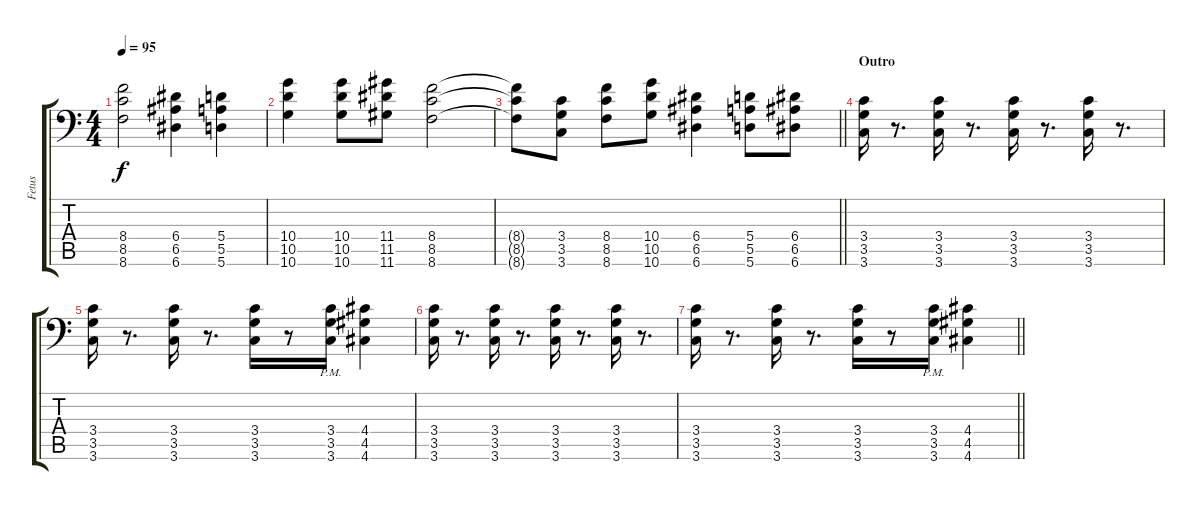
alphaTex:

\track ("Fetus" "Fetus") {instrument overdrivenguitar}
\staff {score tabs}
\tuning (B3 Gb3 D3 A2 E2 A1) {hide}
\ts (4 4)
\tempo 95
\clef f4
\ks c
(8.4{t} 8.5{t} 8.6{t}).2{dy f} (6.4 6.5 6.6).4 (5.4 5.5 5.6).4 |
(10.4 10.5 10.6).4 (10.4 10.5 10.6).8 (11.4 11.5 11.6).8 (8.4 8.5 8.6).2 |
\barLineRight lightlight
(8.4{t} 8.5{t} 8.6{t}).8 (3.4 3.5 3.6).8 (8.4 8.5 8.6).8 (10.4 10.5 10.6).8 (6.4 6.5 6.6).4 (5.4 5.5 5.6).8 (6.4 6.5 6.6).8 |
\section ("" "Outro")
(3.4 3.5 3.6).16 r.8{d} (3.4 3.5 3.6).16 r.8{d} (3.4 3.5 3.6).16 r.8{d} (3.4 3.5 3.6).16 r.8{d} |
(3.4 3.5 3.6).16 r.8{d} (3.4 3.5 3.6).16 r.8{d} (3.4 3.5 3.6).16 r.8 (3.4{pm} 3.5{pm} 3.6{pm}).16 (4.4 4.5 4.6).4 |
(3.4 3.5 3.6).16 r.8{d} (3.4 3.5 3.6).16 r.8{d} (3.4 3.5 3.6).16 r.8{d} (3.4 3.5 3.6).16 r.8{d} |
\barLineRight lightlight
(3.4 3.5 3.6).16 r.8{d} (3.4 3.5 3.6).16 r.8{d} (3.4 3.5 3.6).16 r.8 (3.4{pm} 3.5{pm} 3.6{pm}).16 (4.4 4.5 4.6).4
